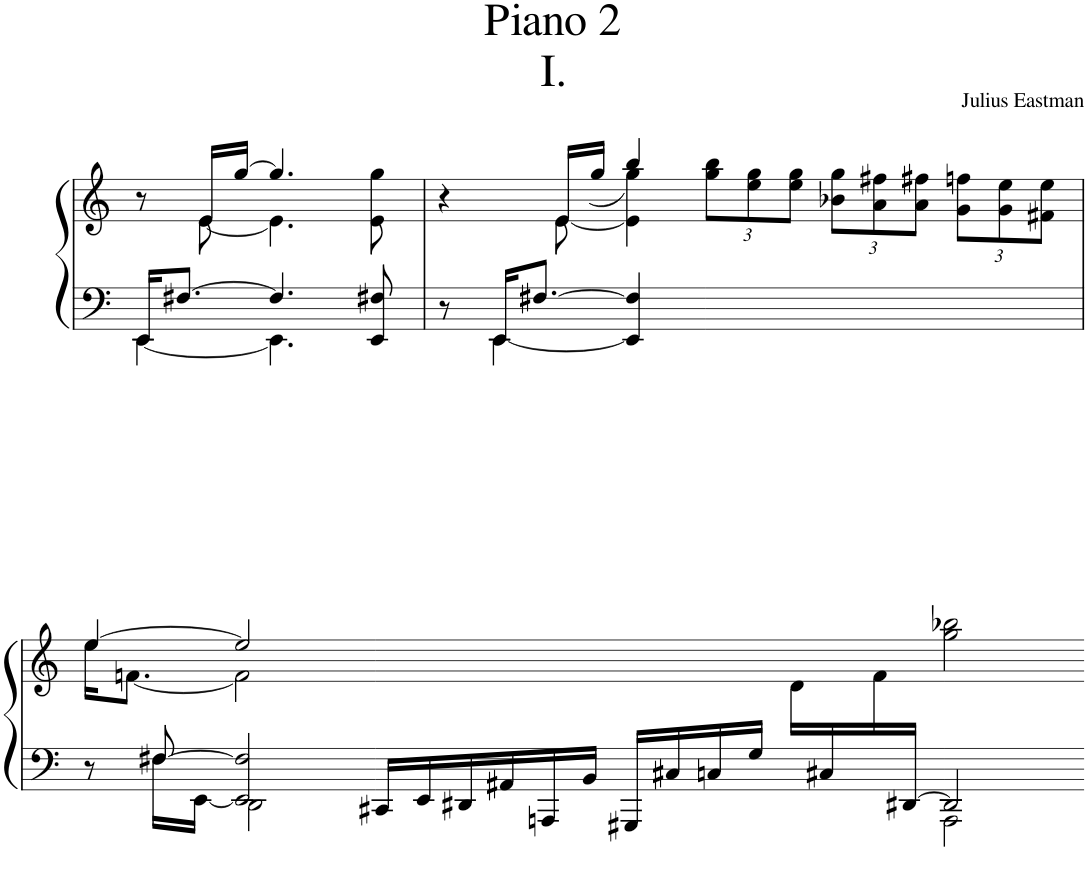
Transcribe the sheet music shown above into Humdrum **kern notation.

**kern	**kern
*part1	*part1
*staff2	*staff1
*I"Piano	*
*I'Pno.	*
*clefF4	*clefG2
*k[]	*k[]
*M3/4	*M3/4
=1	=1
*^	*^
16EE/KL	[4EE\	8r	8ryy
[8.F#X/J	.	.	.
.	.	16e/LL	[8e\
.	.	[16gg/JJ	.
4.F#/]	4.EE\]	4.gg/]	4.e\]
8EE/ 8F#X/	8ryy	8ryy	8e\ 8gg\
=2	=2	=2	=2
*M10/16	*	*M10/16	*
8r	8ryy	4r	4ryy
16EE/KL	[4EE\	.	.
[8.F#X/J	.	.	.
.	.	16e/LL	[8e\
.	.	(<16gg/JJ	.
4EE/] 4F#/]	4ryy	4bb/)	4e\] 4gg\
*v	*v	*	*
*	*v	*v
=3-	=3-
*M3/4	*M3/4
*	*Xbrackettup
2.ryy	12gg\ 12bb\L
.	12ee\ 12gg\
.	12ee\ 12gg\J
.	12b-X\ 12gg\L
.	12a\ 12ff#X\
.	12a\ 12ff#X\J
.	12g\ 12ffn\L
.	12g\ 12ee\
.	12f#X\ 12ee\J
!!LO:LB:g=z
=4	=4
*M3/4	*M3/4
*^	*^
8r	8ryy	[4ee/	16ee\KL
.	.	.	[8.fn\J
[8F#X/	16F#\LL	.	.
.	[16EE\JJ	.	.
2EE/] 2F#/]	2DD\	2ee/]	2f\]
*v	*v	*	*
=5-	=5-	=5-
*M14/16	*M14/16	*
16CC#X/LL	2..ryy	8ryy
16EE/	.	.
*	*v	*v
16DD#X/	.
16AA#X/	.
16AAAn/	.
16BB/JJ	.
16GGG#X/LL	.
16C#X/	.
16Cn/	.
16G/JJ	.
*	*^
16ryy	.	16d\LL
16C#X/	.	16ryy
16ryy	.	16f\
[>16DD#X/JJ	.	16ryy
*	*v	*v
=6-	=6-
*M2/4	*M2/4
*^	*
2DD#/]	2AAA\	2gg\ 2bb-X\
*v	*v	*
=-	=-
*-	*-
